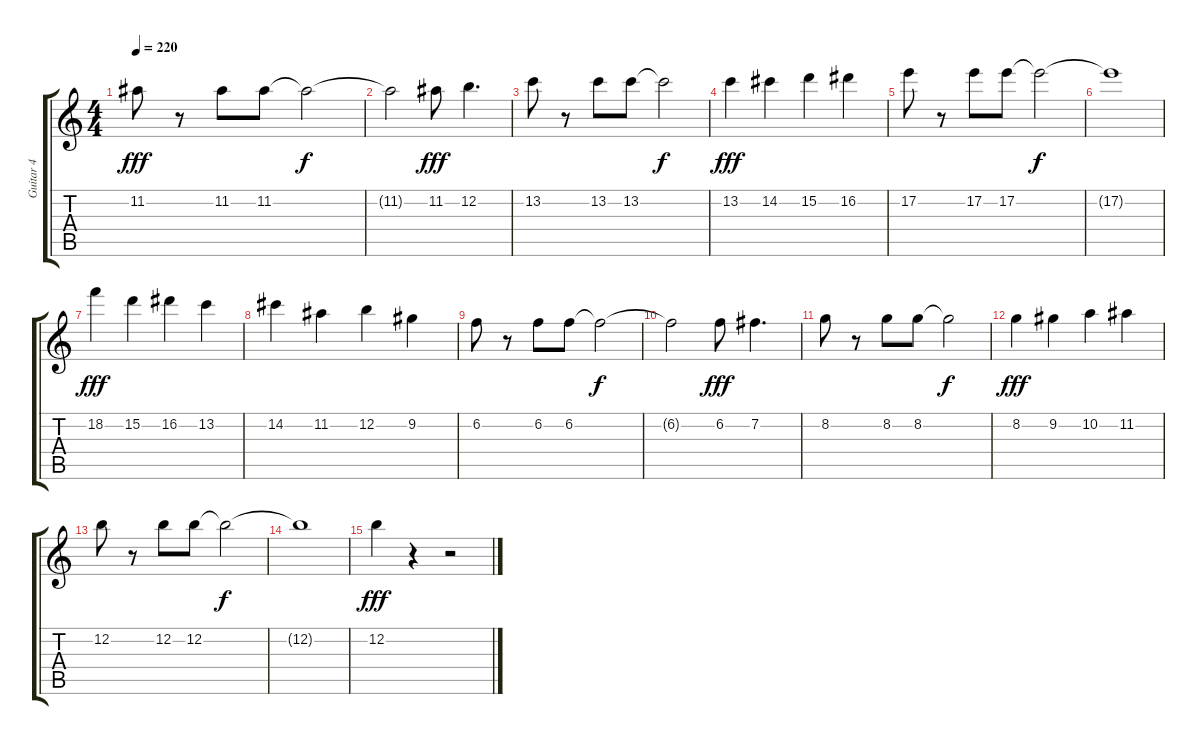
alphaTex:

\track ("Guitar 4" "Guitar 4") {instrument distortionguitar}
\staff {score tabs}
\tuning (E4 B3 G3 D3 A2 E2) {hide}
\ts (4 4)
\tempo 220
\clef g2
\ks c
11.2.8{dy fff} r.8 11.2.8 11.2.8 11.2{t}.2{dy f} |
11.2{t}.2 11.2.8{dy fff} 12.2.4{d} |
13.2.8 r.8 13.2.8 13.2.8 13.2{t}.2{dy f} |
13.2.4{dy fff} 14.2.4 15.2.4 16.2.4 |
17.2.8 r.8 17.2.8 17.2.8 17.2{t}.2{dy f} |
17.2{t}.1 |
18.2.4{dy fff} 15.2.4 16.2.4 13.2.4 |
14.2.4 11.2.4 12.2.4 9.2.4 |
6.2.8 r.8 6.2.8 6.2.8 6.2{t}.2{dy f} |
6.2{t}.2 6.2.8{dy fff} 7.2.4{d} |
8.2.8 r.8 8.2.8 8.2.8 8.2{t}.2{dy f} |
8.2.4{dy fff} 9.2.4 10.2.4 11.2.4 |
12.2.8 r.8 12.2.8 12.2.8 12.2{t}.2{dy f} |
12.2{t}.1 |
12.2.4{dy fff} r.4 r.2
